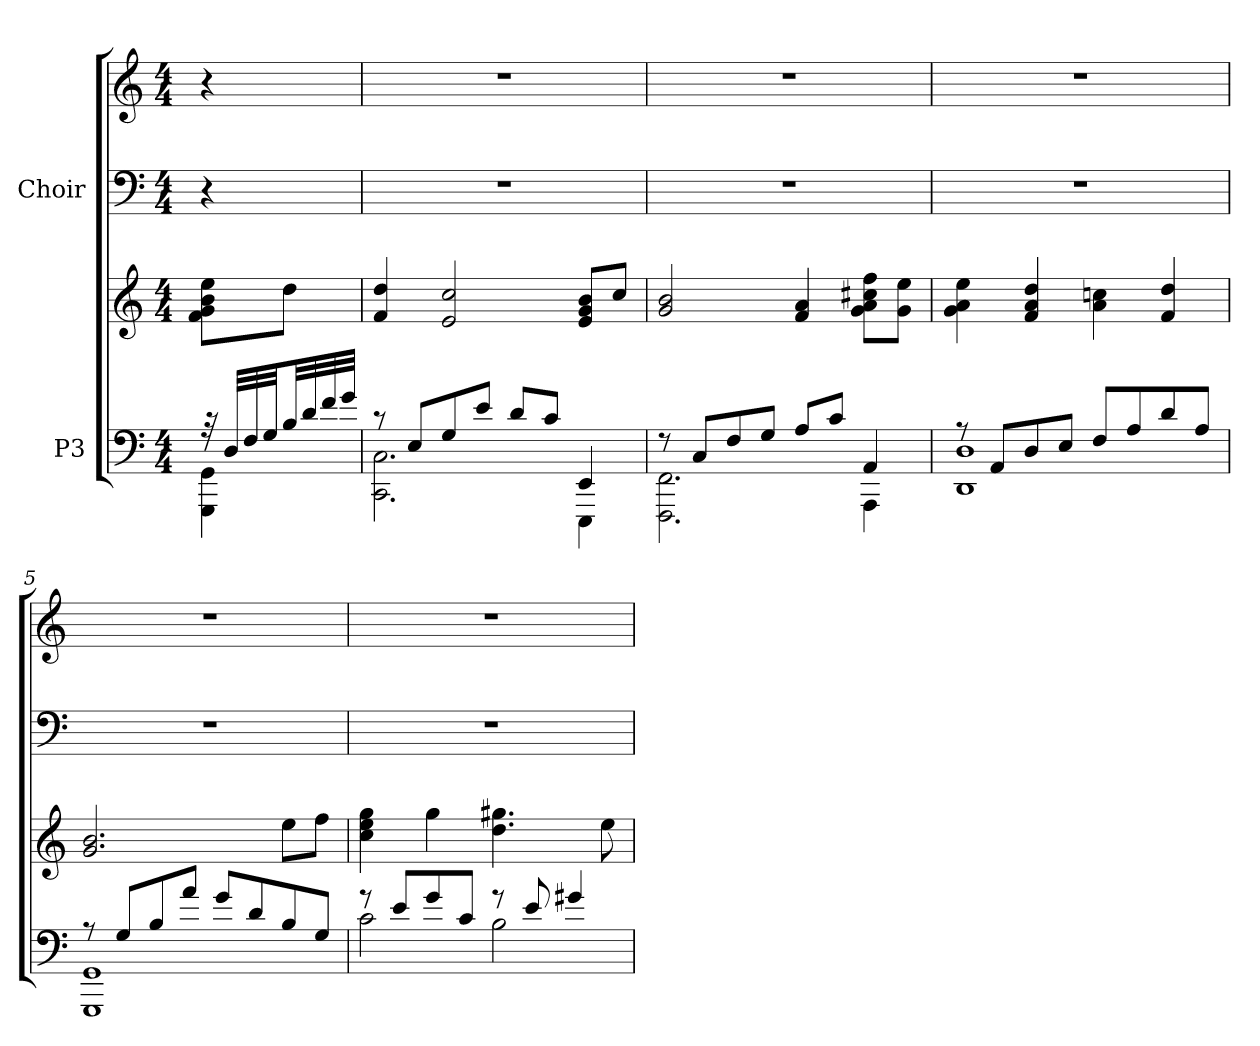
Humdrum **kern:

**kern	**kern	**kern	**kern
*part2	*part2	*part1	*part1
*staff4	*staff3	*staff2	*staff1
*I"P3	*	*I"Choir	*
!!LO:PB:g=z
*clefF4	*clefG2	*clefF4	*clefG2
*k[]	*k[]	*k[]	*k[]
*C:	*C:	*C:	*C:
*M4/4	*M4/4	*M4/4	*M4/4
*MM90	*MM90	*MM90	*MM90
=1	=1	=1	=1
*^	*	*	*
32r	4GGGi\ 4GGi	8fi\ 8gi 8bi 8eeiL	4r	4r
32Di/LLL	.	.	.	.
32Fi/	.	.	.	.
32Gi/JJ	.	.	.	.
32Bi/LL	.	8ddi\J	.	.
32di/	.	.	.	.
32fi/	.	.	.	.
32gi/JJJ	.	.	.	.
=2	=2	=2	=2	=2
8r	2.CCi\ 2.Ci	4fi/ 4ddi	1r	1r
8Ei/L	.	.	.	.
8Gi/	.	2ei/ 2cci	.	.
8ei/J	.	.	.	.
8di/L	.	.	.	.
8ci/J	.	.	.	.
4EEi/	4EEEi\	8ei/ 8gi 8biL	.	.
.	.	8cci/J	.	.
=3	=3	=3	=3	=3
8r	2.FFFi\ 2.FFi	2gi/ 2bi	1r	1r
8Ci/L	.	.	.	.
8Fi/	.	.	.	.
8Gi/J	.	.	.	.
8Ai/L	.	4fi/ 4ai	.	.
8ci/J	.	.	.	.
4AAi/	4AAAi\	8gi\ 8ai 8cc#Xi 8ffiL	.	.
.	.	8gi\ 8eeiJ	.	.
=4	=4	=4	=4	=4
8r	1DDi 1Di	4gi\ 4ai 4eei	1r	1r
8AAi/L	.	.	.	.
8Di/	.	4fi/ 4ai 4ddi	.	.
8Ei/J	.	.	.	.
8Fi/L	.	4ai\ 4ccni	.	.
8Ai/	.	.	.	.
8di/	.	4fi/ 4ddi	.	.
8Ai/J	.	.	.	.
!!LO:LB:g=z
=5	=5	=5	=5	=5
8r	1GGGi 1GGi	2.gi/ 2.bi	1r	1r
8Gi/L	.	.	.	.
8Bi/	.	.	.	.
8ai/J	.	.	.	.
8gi/L	.	.	.	.
8di/	.	.	.	.
8Bi/	.	8eei\L	.	.
8Gi/J	.	8ffi\J	.	.
=6	=6	=6	=6	=6
8r	2ci\	4cci\ 4eei 4ggi	1r	1r
8ei/L	.	.	.	.
8gi/	.	4ggi\	.	.
8ci/J	.	.	.	.
8r	2Bi\	4.ddi\ 4.gg#Xi	.	.
8ei/	.	.	.	.
4g#Xi/	.	.	.	.
.	.	8eei\	.	.
*v	*v	*	*	*
=	=	=	=
*-	*-	*-	*-
